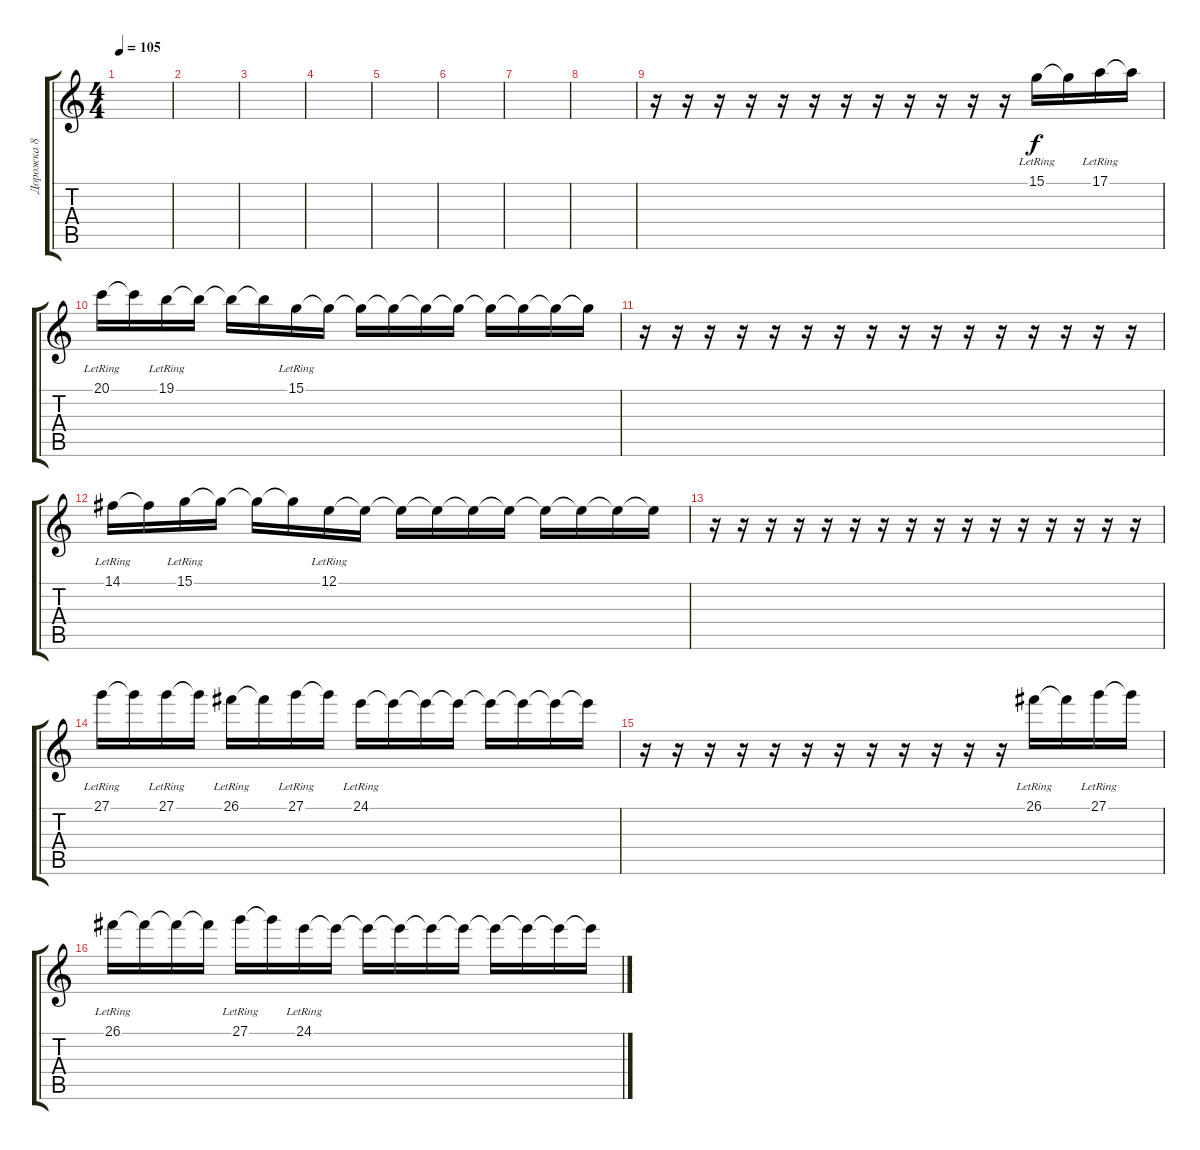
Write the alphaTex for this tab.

\track ("Дорожка 8" "Дорожка 8") {instrument electricgrandpiano}
\staff {score tabs}
\tuning (E4 B3 G3 D3 A2 E2) {hide}
\ts (4 4)
\tempo 105
\clef g2
\ks c
|
|
|
|
|
|
|
|
r.16 r.16 r.16 r.16 r.16 r.16 r.16 r.16 r.16 r.16 r.16 r.16 15.1{lr}.16 15.1{t}.16 17.1{lr}.16 17.1{t}.16 |
20.1{lr}.16 20.1{t}.16 19.1{lr}.16 19.1{t}.16 19.1{t}.16 19.1{t}.16 15.1{lr}.16 15.1{t}.16 15.1{t}.16 15.1{t}.16 15.1{t}.16 15.1{t}.16 15.1{t}.16 15.1{t}.16 15.1{t}.16 15.1{t}.16 |
r.16 r.16 r.16 r.16 r.16 r.16 r.16 r.16 r.16 r.16 r.16 r.16 r.16 r.16 r.16 r.16 |
14.1{lr}.16 14.1{t}.16 15.1{lr}.16 15.1{t}.16 15.1{t}.16 15.1{t}.16 12.1{lr}.16 12.1{t}.16 12.1{t}.16 12.1{t}.16 12.1{t}.16 12.1{t}.16 12.1{t}.16 12.1{t}.16 12.1{t}.16 12.1{t}.16 |
r.16 r.16 r.16 r.16 r.16 r.16 r.16 r.16 r.16 r.16 r.16 r.16 r.16 r.16 r.16 r.16 |
27.1{lr}.16 27.1{t}.16 27.1{lr}.16 27.1{t}.16 26.1{lr}.16 26.1{t}.16 27.1{lr}.16 27.1{t}.16 24.1{lr}.16 24.1{t}.16 24.1{t}.16 24.1{t}.16 24.1{t}.16 24.1{t}.16 24.1{t}.16 24.1{t}.16 |
r.16 r.16 r.16 r.16 r.16 r.16 r.16 r.16 r.16 r.16 r.16 r.16 26.1{lr}.16 26.1{t}.16 27.1{lr}.16 27.1{t}.16 |
26.1{lr}.16 26.1{t}.16 26.1{t}.16 26.1{t}.16 27.1{lr}.16 27.1{t}.16 24.1{lr}.16 24.1{t}.16 24.1{t}.16 24.1{t}.16 24.1{t}.16 24.1{t}.16 24.1{t}.16 24.1{t}.16 24.1{t}.16 24.1{t}.16
